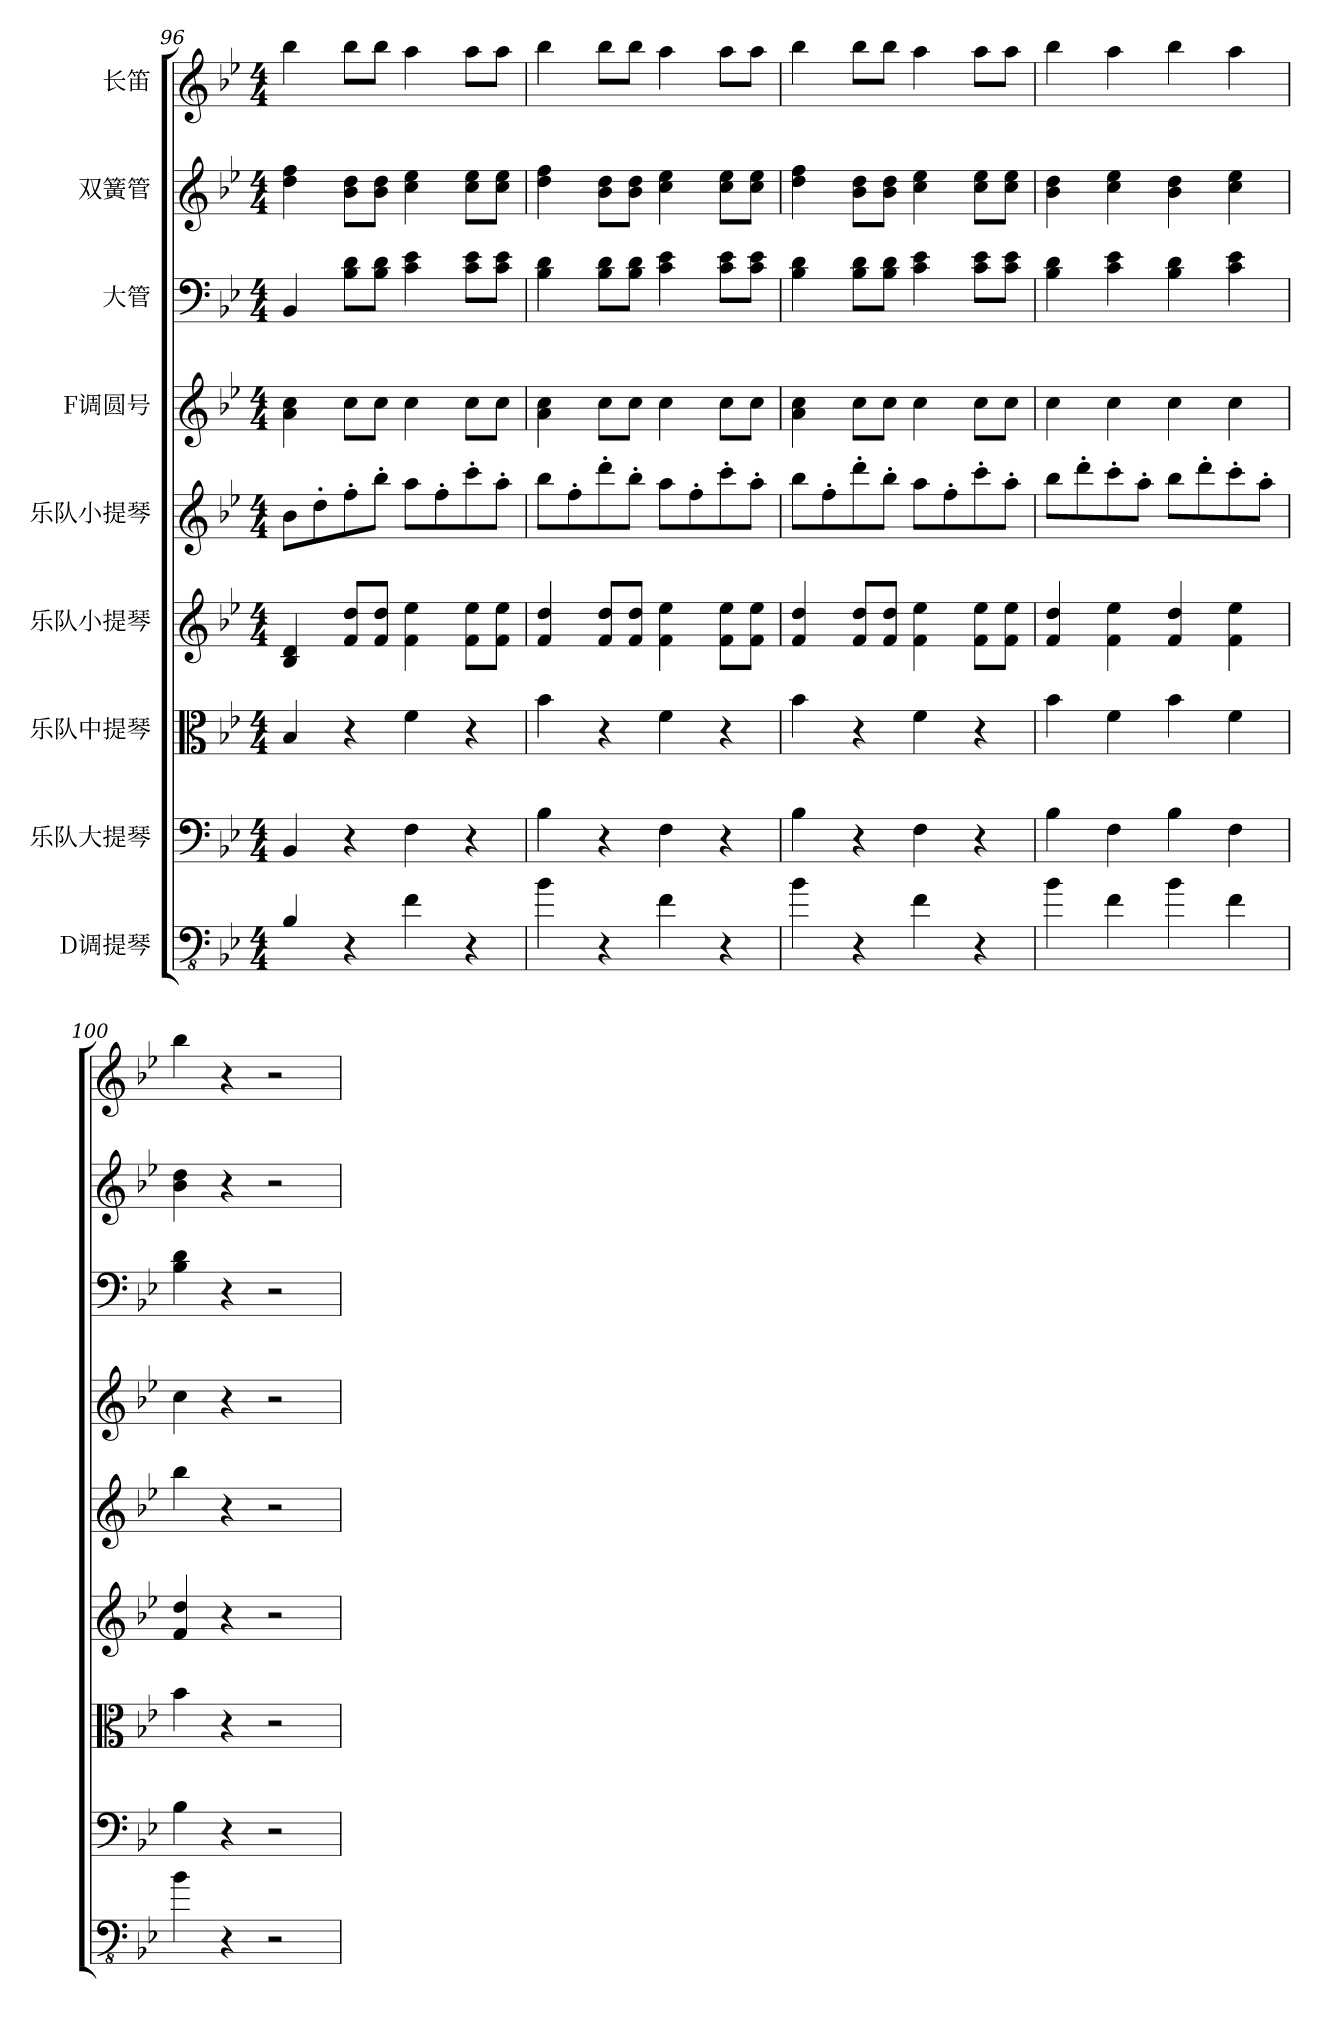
**kern	**kern	**kern	**kern	**kern	**kern	**kern	**kern	**kern
*part9	*part8	*part7	*part6	*part5	*part4	*part3	*part2	*part1
*staff9	*staff8	*staff7	*staff6	*staff5	*staff4	*staff3	*staff2	*staff1
*I"D调提琴	*I"乐队大提琴	*I"乐队中提琴	*I"乐队小提琴	*I"乐队小提琴	*I"F调圆号	*I"大管	*I"双簧管	*I"长笛
*clefFv4	*clefF4	*clefC3	*clefG2	*clefG2	*clefG2	*clefF4	*clefG2	*clefG2
*ITrd7c12	*	*	*	*	*ITrd4c7	*	*	*
*k[b-e-]	*k[b-e-]	*k[b-e-]	*k[b-e-]	*k[b-e-]	*k[b-e-a-]	*k[b-e-]	*k[b-e-]	*k[b-e-]
*M4/4	*M4/4	*M4/4	*M4/4	*M4/4	*M4/4	*M4/4	*M4/4	*M4/4
*MM210	*MM210	*MM210	*MM210	*MM210	*MM210	*MM210	*MM210	*MM210
=96	=96	=96	=96	=96	=96	=96	=96	=96
4BBB-/	4BB-/	4B-/	4B-/ 4d/	8b-\L	4d\ 4f\	4BB-/	4dd\ 4ff\	4bb-\
.	.	.	.	8dd'\	.	.	.	.
4r	4r	4r	8f/ 8dd/L	8ff'\	8f\L	8B-\ 8d\L	8b-\ 8dd\L	8bb-\L
.	.	.	8f/ 8dd/J	8bb-'\J	8f\J	8B-\ 8d\J	8b-\ 8dd\J	8bb-\J
4FF\	4F\	4f\	4f\ 4ee-\	8aa\L	4f\	4c\ 4e-\	4cc\ 4ee-\	4aa\
.	.	.	.	8ff'\	.	.	.	.
4r	4r	4r	8f\ 8ee-\L	8ccc'\	8f\L	8c\ 8e-\L	8cc\ 8ee-\L	8aa\L
.	.	.	8f\ 8ee-\J	8aa'\J	8f\J	8c\ 8e-\J	8cc\ 8ee-\J	8aa\J
=97	=97	=97	=97	=97	=97	=97	=97	=97
4BB-\	4B-\	4b-\	4f/ 4dd/	8bb-\L	4d\ 4f\	4B-\ 4d\	4dd\ 4ff\	4bb-\
.	.	.	.	8ff'\	.	.	.	.
4r	4r	4r	8f/ 8dd/L	8ddd'\	8f\L	8B-\ 8d\L	8b-\ 8dd\L	8bb-\L
.	.	.	8f/ 8dd/J	8bb-'\J	8f\J	8B-\ 8d\J	8b-\ 8dd\J	8bb-\J
4FF\	4F\	4f\	4f\ 4ee-\	8aa\L	4f\	4c\ 4e-\	4cc\ 4ee-\	4aa\
.	.	.	.	8ff'\	.	.	.	.
4r	4r	4r	8f\ 8ee-\L	8ccc'\	8f\L	8c\ 8e-\L	8cc\ 8ee-\L	8aa\L
.	.	.	8f\ 8ee-\J	8aa'\J	8f\J	8c\ 8e-\J	8cc\ 8ee-\J	8aa\J
!!LO:PB:g=z
=98	=98	=98	=98	=98	=98	=98	=98	=98
4BB-\	4B-\	4b-\	4f/ 4dd/	8bb-\L	4d\ 4f\	4B-\ 4d\	4dd\ 4ff\	4bb-\
.	.	.	.	8ff'\	.	.	.	.
4r	4r	4r	8f/ 8dd/L	8ddd'\	8f\L	8B-\ 8d\L	8b-\ 8dd\L	8bb-\L
.	.	.	8f/ 8dd/J	8bb-'\J	8f\J	8B-\ 8d\J	8b-\ 8dd\J	8bb-\J
4FF\	4F\	4f\	4f\ 4ee-\	8aa\L	4f\	4c\ 4e-\	4cc\ 4ee-\	4aa\
.	.	.	.	8ff'\	.	.	.	.
4r	4r	4r	8f\ 8ee-\L	8ccc'\	8f\L	8c\ 8e-\L	8cc\ 8ee-\L	8aa\L
.	.	.	8f\ 8ee-\J	8aa'\J	8f\J	8c\ 8e-\J	8cc\ 8ee-\J	8aa\J
=99	=99	=99	=99	=99	=99	=99	=99	=99
4BB-\	4B-\	4b-\	4f/ 4dd/	8bb-\L	4f\	4B-\ 4d\	4b-\ 4dd\	4bb-\
.	.	.	.	8ddd'\	.	.	.	.
4FF\	4F\	4f\	4f\ 4ee-\	8ccc'\	4f\	4c\ 4e-\	4cc\ 4ee-\	4aa\
.	.	.	.	8aa'\J	.	.	.	.
4BB-\	4B-\	4b-\	4f/ 4dd/	8bb-\L	4f\	4B-\ 4d\	4b-\ 4dd\	4bb-\
.	.	.	.	8ddd'\	.	.	.	.
4FF\	4F\	4f\	4f\ 4ee-\	8ccc'\	4f\	4c\ 4e-\	4cc\ 4ee-\	4aa\
.	.	.	.	8aa'\J	.	.	.	.
=100	=100	=100	=100	=100	=100	=100	=100	=100
4BB-\	4B-\	4b-\	4f/ 4dd/	4bb-\	4f\	4B-\ 4d\	4b-\ 4dd\	4bb-\
4r	4r	4r	4r	4r	4r	4r	4r	4r
2r	2r	2r	2r	2r	2r	2r	2r	2r
=	=	=	=	=	=	=	=	=
*-	*-	*-	*-	*-	*-	*-	*-	*-
